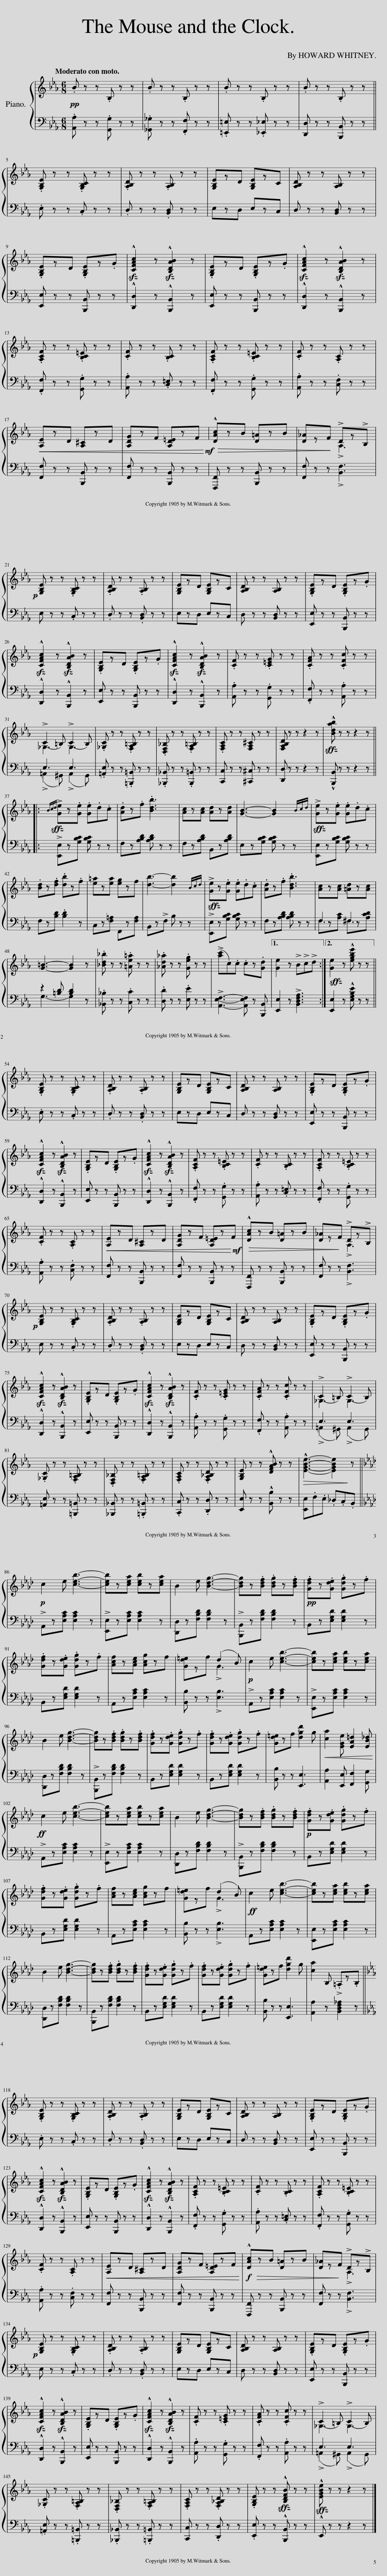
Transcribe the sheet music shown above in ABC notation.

X:1
%%score { ( 1 3 ) | ( 2 4 ) }
L:1/8
Q:1/4=170
M:6/8
I:linebreak $
K:Eb
V:1 treble
V:3 treble
V:2 bass
V:4 bass
V:1
!pp! .B z z .B, z z | .B z z .B, z z | .B z z .B, z z | .B z z .B, z z ||$ .[G,B,E] z z .[G,B,C] z z | %5
 .[A,B,D] z z .[A,B,] z z | [G,B,E]zD [G,B,E]zC | [A,B,D] z z [A,B,] z z |$ .[G,B,E]zD .[G,B,E]z.G |!sfz! !^![CFAc]2 z!sfz! !^![B,DAB]2 z | %10
 .[G,B,E]zD .[G,B,E]z.G |!sfz! !^![CFAc]2 z!sfz! !^![B,DAB]2 z |$ .[A,CF] z z .[B,C=E] z z | .[CF] z z .[B,C] z z | .[A,CF] z z .[B,C=E] z z | %15
 .[CF] z z .[A,C] z z |$!<(! [A,E]zD [A,^C]zD | [A,DG]zF [A,D=E]zF!<)! |!mf! !^![DAc]!>(!zB [D=A]zB | [D_A]zF!>)! !>!Dz!>!B, |$ %20
!p! [G,B,E] z z .[G,B,C] z z | .[A,B,D] z z .[A,B,] z z | [G,B,E]zD [G,B,E]zC | [A,B,D] z z [A,B,] z z | .[G,B,E]zD .[G,B,E]z.G |$ %25
!sfz! !^![CFAc]2 z!sfz! !^![B,DAB]2 z | .[G,B,E]zD .[G,B,E]z.G |!sfz! !^![CFAc]2 z!sfz! !^![B,DAB]2 z | .[CF] z z .[C=EG] z z | .[CFA] z z .[CFc] z z |$ %30
 (!>!C2 =B,) (!>!C2 B,) | .[_G,C] z z .[F,A,=B,] z z | .[D,F,_B,] z z .[F,A,=B,] z z | .[F,A,C] z z [F,A,^C] z z | [F,A,B,D] z z z2 z | %35
 !^![Bdab] z z z2 z |:${Bcd} !>![Ge]z.[Ge] .[Ge].d.c | .[Ad]z.f .[Bdb]3 | [Ac]z[Ac] [Ad]z[Ad] | [GB]3- [GB]2 (3B/c/d/ | %40
 !>![Ge]z.[Ge] .[Ge].d.c |$ .[Bd]z.[df] .[db]z.f | [e=a]z[ea] [eg]zf | [db]3- [db]2 (3B/c/d/ | !>![Ge]z.[Ge] .[Ge].d.c | %45
 .[Ad]z.f .[Bdb]3 | [Ac]z[Ac] [=Ad]z[Ac] |$ [G=B]3- [GB]2 z | .[_Bd_b] z z .[=Ae=a] z z | .[_Ad_a] z z .[Geg] z z | %50
 (!>![ac']c).c .cz.[Gd] |1 [Ge]2 z !>!B!>!c!>!d :|2 [Ge]2 z !^![egbe'] z z ||$ .[G,B,E] z z .[G,B,C] z z | .[A,B,D] z z .[A,B,] z z | %55
 [G,B,E]zD [G,B,E]zC | [A,B,D] z z [A,B,] z z | .[G,B,E]zD .[G,B,E]z.G |$!sfz! !^![CFAc]2 z!sfz! !^![B,DAB]2 z | .[G,B,E]zD .[G,B,E]z.G | %60
!sfz! !^![CFAc]2 z!sfz! !^![B,DAB]2 z | .[A,CF] z z .[B,C=E] z z | .[CF] z z .[B,C] z z | .[A,CF] z z .[B,C=E] z z |$ .[CF] z z .[A,C] z z | %65
!<(! [A,E]zD [A,^C]zD | [A,DG]zF [A,D=E]zF!<)! |!mf! !^![DAc]!>(!zB [D=A]zB | [D_A]zF!>)! !>!Dz!>!B, |$!p! [G,B,E] z z .[G,B,C] z z | %70
 .[A,B,D] z z .[A,B,] z z | [G,B,E]zD [G,B,E]zC | [A,B,D] z z [A,B,] z z | .[G,B,E]zD .[G,B,E]z.G |$!sfz! !^![CFAc]2 z!sfz! !^![B,DAB]2 z | %75
 .[G,B,E]zD .[G,B,E]z.G |!sfz! !^![CFAc]2 z!sfz! !^![B,DAB]2 z | .[CF] z z .[C=EG] z z | .[CFA] z z .[CFc] z z | (!>!C2 =B,) (!>!C2 B,) |$ %80
 .[_G,C] z z .[F,A,=B,] z z | .[D,F,_B,] z z .[F,A,=B,] z z | .[F,A,C] z z .[F,A,_B,D] z z | [G,B,E] z z !^![DFAB] z z |!>(! !^![EGBe]3- [EGBe]2!>)! z ||$ %85
[K:Ab]!p! c2 e [ceb]3- | [ceb]z[cea] [ceb]z[cea] | B2 e [Bdg]3- | [Bdg]z.[Bdf] .[Bdg]z.[Bdf] |!pp! .[Gdf]z.[Gde] .[Gdg]z.f |$ %90
 .[Gdf]z.[Gde] .[Gdg]z.f | [Acf]z[Ace] [Acg]zf | [Gd=e]zf (d2 B) |!p! c2 e [ceb]3- | [ceb]z[cea] [ceb]z[cea] |$ %95
 B2 e [Bdg]3- | [Bdg]z.[Bdf] .[Bdg]z.[Bdf] | .[Gdf]z.[Gde] .[Gdg]z.f | .[Gdf]z.[Gde] .[Gdg]z.f | [Gd=e]zf [dgd']2 g | %100
!<(! [ca]2 [EGe] [EA=d]2 [EB_d]!<)! |$!ff! c2 e [ceb]3- | [ceb]z[cea] [ceb]z[cea] | B2 e [Bdg]3- | [Bdg]z.[Bdf] .[Bdg]z.[Bdf] | %105
!p! .[Gdf]z.[Gde] .[Gdg]z.f |$ .[Gdf]z.[Gde] .[Gdg]z.f | [Acf]z[Ace] [Acg]zf | [Gd=e]zf (d2 B) |!ff! c2 e [ceb]3- | %110
 [ceb]z[cea] [ceb]z[cea] |$ B2 e [Bdg]3- | [Bdg]z.[Bdf] .[Bdg]z.[Bdf] | .[Gdf]z.[Gde] .[Gdg]z.f | .[Gdf]z.[Gde] .[Gdg]z.f | %115
 [Gd=e]zf [dgd']2 g | [ca]2 B, .=A,z.B, ||$[K:Eb] .[G,B,E] z z .[G,B,C] z z | .[A,B,D] z z .[A,B,] z z | [G,B,E]zD [G,B,E]zC | %120
 [A,B,D] z z [A,B,] z z | .[G,B,E]zD .[G,B,E]z.G |$!sfz! !^![CFAc]2 z!sfz! !^![B,DAB]2 z | .[G,B,E]zD .[G,B,E]z.G |!sfz! !^![CFAc]2 z!sfz! !^![B,DAB]2 z | %125
 .[A,CF] z z .[B,C=E] z z | .[CF] z z .[B,C] z z | .[A,CF] z z .[B,C=E] z z |$ .[CF] z z .[A,C] z z |!<(! [A,E]zD [A,^C]zD | %130
 [A,DG]zF [A,D=E]zF!<)! |!f! !^![DAc]!>(!zB [D=A]zB | [D_A]zF!>)! !>!Dz!>!B, |$!p! [G,B,E] z z .[G,B,C] z z | .[A,B,D] z z .[A,B,] z z | %135
 [G,B,E]zD [G,B,E]zC | [A,B,D] z z [A,B,] z z | .[G,B,E]zD .[G,B,E]z.G |$!sfz! !^![CFAc]2 z!sfz! !^![B,DAB]2 z | .[G,B,E]zD .[G,B,E]z.G | %140
!sfz! !^![CFAc]2 z!sfz! !^![B,DAB]2 z | .[CF] z z .[C=EG] z z | .[CFA] z z .[CFc] z z | (!>!C2 =B,) (!>!C2 B,) |$ .[_G,C] z z .[F,A,=B,] z z | %145
 .[D,F,_B,] z z .[F,A,=B,] z z | .[F,A,C] z z .[F,A,_B,D] z z | .[G,B,E] z z !^![B,DFB] z z | !^![EGBe] z z z2 z |] %149
V:2
 .[A,,A,] z z .[G,,G,] z z | .[_G,,_G,] z z .[F,,F,] z z | .[=E,,=E,] z z .[_E,,_E,] z z | [D,,D,] z z [B,,,B,,] z z ||$ .E, z z .C, z z | %5
 .D, z z .[B,,D,] z z | E,zD, E,zC, | D, z z [B,,D,] z z |$ [E,,E,] z z [B,,,B,,] z z | !^![D,,D,]2 z !^![B,,,B,,]2 z | %10
 [E,,E,] z z [B,,,B,,] z z | !^![D,,D,]2 z !^![B,,,B,,]2 z |$ .[F,,F,] z z .[G,,G,] z z | .[A,,A,] z z .[C,=E,] z z | .[F,,F,] z z .[G,,G,] z z | %15
 .[A,,A,] z z .[C,F,] z z |$ [F,,F,] z z [B,,,B,,] z z | [F,,F,] z z [B,,,B,,] z z | [F,,,F,,] z z [B,,,B,,] z z | [F,,F,] z z !>![B,,F,]3 |$ %20
 E, z z .C, z z | .D, z z .[B,,D,] z z | E,zD, E,zC, | D, z z [B,,D,] z z | [E,,E,] z z [B,,,B,,] z z |$ %25
 !^![D,,D,]2 z !^![B,,,B,,]2 z | [E,,E,] z z [B,,,B,,] z z | !^![D,,D,]2 z !^![B,,,B,,]2 z | .[A,,A,] z z .[G,,G,] z z | .[F,,F,] z z .[A,,A,] z z |$ %30
 E,3 E,3 | .[=A,,E,] z z .[=B,,,=B,,] z z | .[_B,,,_B,,] z z .[B,,,=B,,] z z | [C,,C,] z z [^C,,^C,] z z | [D,,D,] z z z2 z | %35
 !^![B,,,B,,] z z z2 z |:$ !>![E,,E,]z[G,B,C] [G,B,C] z z | F,z[A,B,D] [A,B,D] z z | F,z[A,B,D] B,,z[A,B,D] | E,z[G,B,C] [G,B,C] z z | %40
 [E,,E,]z[G,B,C] [G,B,C] z z |$ F,z[B,D] .[B,D]2 z | C,z[F,=A,] F,,z[F,A,] | B,,z!>!F, B, z z | !>![E,,E,]z[G,B,C] [G,B,C] z z | %45
 F,z[A,B,D] [A,B,D] z z |xz[A,C]xz[A,CD] |$ z2 [=B,D] [B,D]2 z | .[_B,,_B,] z z .[C,C] z z | .[D,D] z z .[E,E] z z | %50
 !>![A,,E,F,]3- [A,,E,F,] z [B,,,B,,] |1 [E,,E,]2 z !>![B,,D,F,A,]3 :|2 [E,,E,]2 z !^![E,G,B,E] z z ||$ .E, z z .C, z z | .D, z z .[B,,D,] z z | %55
 E,zD, E,zC, | D, z z [B,,D,] z z | [E,,E,] z z [B,,,B,,] z z |$ !^![D,,D,]2 z !^![B,,,B,,]2 z | [E,,E,] z z [B,,,B,,] z z | %60
 !^![D,,D,]2 z !^![B,,,B,,]2 z | .[F,,F,] z z .[G,,G,] z z | .[A,,A,] z z .[C,=E,] z z | .[F,,F,] z z .[G,,G,] z z |$ .[A,,A,] z z .[C,F,] z z | %65
 [F,,F,] z z [B,,,B,,] z z | [F,,F,] z z [B,,,B,,] z z | [F,,,F,,] z z [B,,,B,,] z z | [F,,F,] z z !>![B,,F,]3 |$ E, z z .C, z z | %70
 .D, z z .[B,,D,] z z | E,zD, E,zC, | D, z z [B,,D,] z z | [E,,E,] z z [B,,,B,,] z z |$ !^![D,,D,]2 z !^![B,,,B,,]2 z | %75
 [E,,E,] z z [B,,,B,,] z z | !^![D,,D,]2 z !^![B,,,B,,]2 z | .[A,,A,] z z .[G,,G,] z z | .[F,,F,] z z .[A,,A,] z z | E,3 E,3 |$ %80
 [=A,,E,] z z [=B,,,=B,,] z z | [_B,,,_B,,] z z .[=B,,,=B,,] z z | .[C,,C,] z z .[D,,D,] z z | [E,,E,] z z !^![B,,B,] z z | [E,,E,].F,.E, ._D,.C,.B,, ||$ %85
[K:Ab] !>!A,,z[E,A,C] [E,A,C]2 z | !>![E,,E,]z[E,A,C] [E,A,C]2 z | [D,,D,]z[F,B,D] [F,B,D]2 z | !>![B,,,B,,]z[F,B,D] [F,B,D]2 z | B,,z[E,G,D] [E,G,D]2 z |$ %90
 B,,z[E,G,D] [E,G,D]2 z | A,,z[E,A,C] [E,A,C]2 z | [B,,B,] z z !>![E,B,]3 | !>!A,,z[E,A,C] [E,A,C]2 z | !>![E,,E,]z[E,A,C] [E,A,C]2 z |$ %95
 [D,,D,]z[F,B,D] [F,B,D]2 z | !>![B,,,B,,]z[F,B,D] [F,B,D]2 z | B,,z[E,G,D] [E,G,D]2 z | B,,z[E,G,D] [E,G,D]2 z | [B,,B,] z z [E,,E,]3 | %100
 [A,,A,]2 [E,,E,] [F,,F,]2 [G,,G,] |$ !>!A,,z[E,A,C] [E,A,C]2 z | !>![E,,E,]z[E,A,C] [E,A,C]2 z | [D,,D,]z[F,B,D] [F,B,D]2 z | !>![B,,,B,,]z[F,B,D] [F,B,D]2 z | %105
 B,,z[E,G,D] [E,G,D]2 z |$ B,,z[E,G,D] [E,G,D]2 z | A,,z[E,A,C] [E,A,C]2 z | [B,,B,] z z !>![E,B,]3 | A,,z[E,A,C] [E,A,C]2 z | %110
 [E,,E,]z[E,A,C] [E,A,C]2 z |$ [D,,D,]z[F,B,D] [F,B,D]2 z | [B,,,B,,]z[F,B,D] [F,B,D]2 z | B,,z[E,G,D] [E,G,D]2 z | B,,z[E,G,D] [E,G,D]2 z | %115
 [B,,B,] z z [E,,E,]3 | [A,,A,]2 z !>![B,,D,F,_A,]2 z ||$[K:Eb] .E, z z .C, z z | .D, z z .[B,,D,] z z | E,zD, E,zC, | %120
 D, z z [B,,D,] z z | [E,,E,] z z [B,,,B,,] z z |$ !^![D,,D,]2 z !^![B,,,B,,]2 z | [E,,E,] z z [B,,,B,,] z z | !^![D,,D,]2 z !^![B,,,B,,]2 z | %125
 .[F,,F,] z z .[G,,G,] z z | .[A,,A,] z z .[C,=E,] z z | .[F,,F,] z z .[G,,G,] z z |$ .[A,,A,] z z .[C,F,] z z | [F,,F,] z z [B,,,B,,] z z | %130
 [F,,F,] z z [B,,,B,,] z z | [F,,,F,,] z z [B,,,B,,] z z | [F,,F,] z z !>![B,,F,]3 |$ E, z z .C, z z | .D, z z .[B,,D,] z z | %135
 E,zD, E,zC, | D, z z [B,,D,] z z | [E,,E,] z z [B,,,B,,] z z |$ !^![D,,D,]2 z !^![B,,,B,,]2 z | [E,,E,] z z [B,,,B,,] z z | %140
 !^![D,,D,]2 z !^![B,,,B,,]2 z | .[A,,A,] z z .[G,,G,] z z | .[F,,F,] z z .[A,,A,] z z | E,3 E,3 |$ .[=A,,E,] z z .[=B,,,=B,,] z z | %145
 .[_B,,,_B,,] z z .[=B,,,=B,,] z z | [C,,C,] z z .[D,,D,] z z | .[E,,E,] z z !^![B,,,B,,] z z | !^!E,, z z z2 z |] %149
V:3
 x6 | x6 | x6 | x6 ||$ x6 | %5
 x6 | x6 | x6 |$ x6 | x6 | %10
 x6 | x6 |$ x6 | x6 | x6 | %15
 x6 |$ x6 | x6 | x6 | x3 !>!A,3 |$ %20
 x6 | x6 | x6 | x6 | x6 |$ %25
 x6 | x6 | x6 | x6 | x6 |$ %30
 _G,3 G,3 | x6 | x6 | x6 | x6 | %35
 x6 |:$ x6 | x6 | x6 | x6 | %40
 x6 |$ x6 | x6 | x6 | x6 | %45
 x6 | x6 |$ x6 | x6 | x6 | %50
 x6 |1 x6 :|2 x6 ||$ x6 | x6 | %55
 x6 | x6 | x6 |$ x6 | x6 | %60
 x6 | x6 | x6 | x6 |$ x6 | %65
 x6 | x6 | x6 | x3 !>!A,3 |$ x6 | %70
 x6 | x6 | x6 | x6 |$ x6 | %75
 x6 | x6 | x6 | x6 | _G,3 G,3 |$ %80
 x6 | x6 | x6 | x6 | x6 ||$ %85
[K:Ab] x6 | x6 | x6 | x6 | x6 |$ %90
 x6 | x6 | x3 !>!G3 | x6 | x6 |$ %95
 x6 | x6 | x6 | x6 | x6 | %100
 x6 |$ x6 | x6 | x6 | x6 | %105
 x6 |$ x6 | x6 | x3 !>!G3 | x6 | %110
 x6 |$ x6 | x6 | x6 | x6 | %115
 x6 | x6 ||$[K:Eb] x6 | x6 | x6 | %120
 x6 | x6 |$ x6 | x6 | x6 | %125
 x6 | x6 | x6 |$ x6 | x6 | %130
 x6 | x6 | x3 !>!A,3 |$ x6 | x6 | %135
 x6 | x6 | x6 |$ x6 | x6 | %140
 x6 | x6 | x6 | _G,3 G,3 |$ x6 | %145
 x6 | x6 | x6 | x6 |] %149
V:4
 x6 | x6 | x6 | x6 ||$ x6 | %5
 x6 | x6 | x6 |$ x6 | x6 | %10
 x6 | x6 |$ x6 | x6 | x6 | %15
 x6 |$ x6 | x6 | x6 | x6 |$ %20
 x6 | x6 | x6 | x6 | x6 |$ %25
 x6 | x6 | x6 | x6 | x6 |$ %30
 (!>!=A,,2 ^G,,) (!>!A,,2 G,,) | x6 | x6 | x6 | x6 | %35
 x6 |:$ x6 | x6 | x6 | x6 | %40
 x6 |$ x6 | x6 | x6 | x6 | %45
 x6 | F,3 ^F,3 |$ G,3- G,2 x | x6 | x6 | %50
 x6 |1 x6 :|2 x6 ||$ x6 | x6 | %55
 x6 | x6 | x6 |$ x6 | x6 | %60
 x6 | x6 | x6 | x6 |$ x6 | %65
 x6 | x6 | x6 | x6 |$ x6 | %70
 x6 | x6 | x6 | x6 |$ x6 | %75
 x6 | x6 | x6 | x6 | (!>!=A,,2 ^G,,) (!>!A,,2 G,,) |$ %80
 x6 | x6 | x6 | x6 | x6 ||$ %85
[K:Ab] x6 | x6 | x6 | x6 | x6 |$ %90
 x6 | x6 | x6 | x6 | x6 |$ %95
 x6 | x6 | x6 | x6 | x6 | %100
 x6 |$ x6 | x6 | x6 | x6 | %105
 x6 |$ x6 | x6 | x6 | x6 | %110
 x6 |$ x6 | x6 | x6 | x6 | %115
 x6 | x6 ||$[K:Eb] x6 | x6 | x6 | %120
 x6 | x6 |$ x6 | x6 | x6 | %125
 x6 | x6 | x6 |$ x6 | x6 | %130
 x6 | x6 | x6 |$ x6 | x6 | %135
 x6 | x6 | x6 |$ x6 | x6 | %140
 x6 | x6 | x6 | (!>!=A,,2 ^G,,) (!>!A,,2 G,,) |$ x6 | %145
 x6 | x6 | x6 | x6 |] %149
